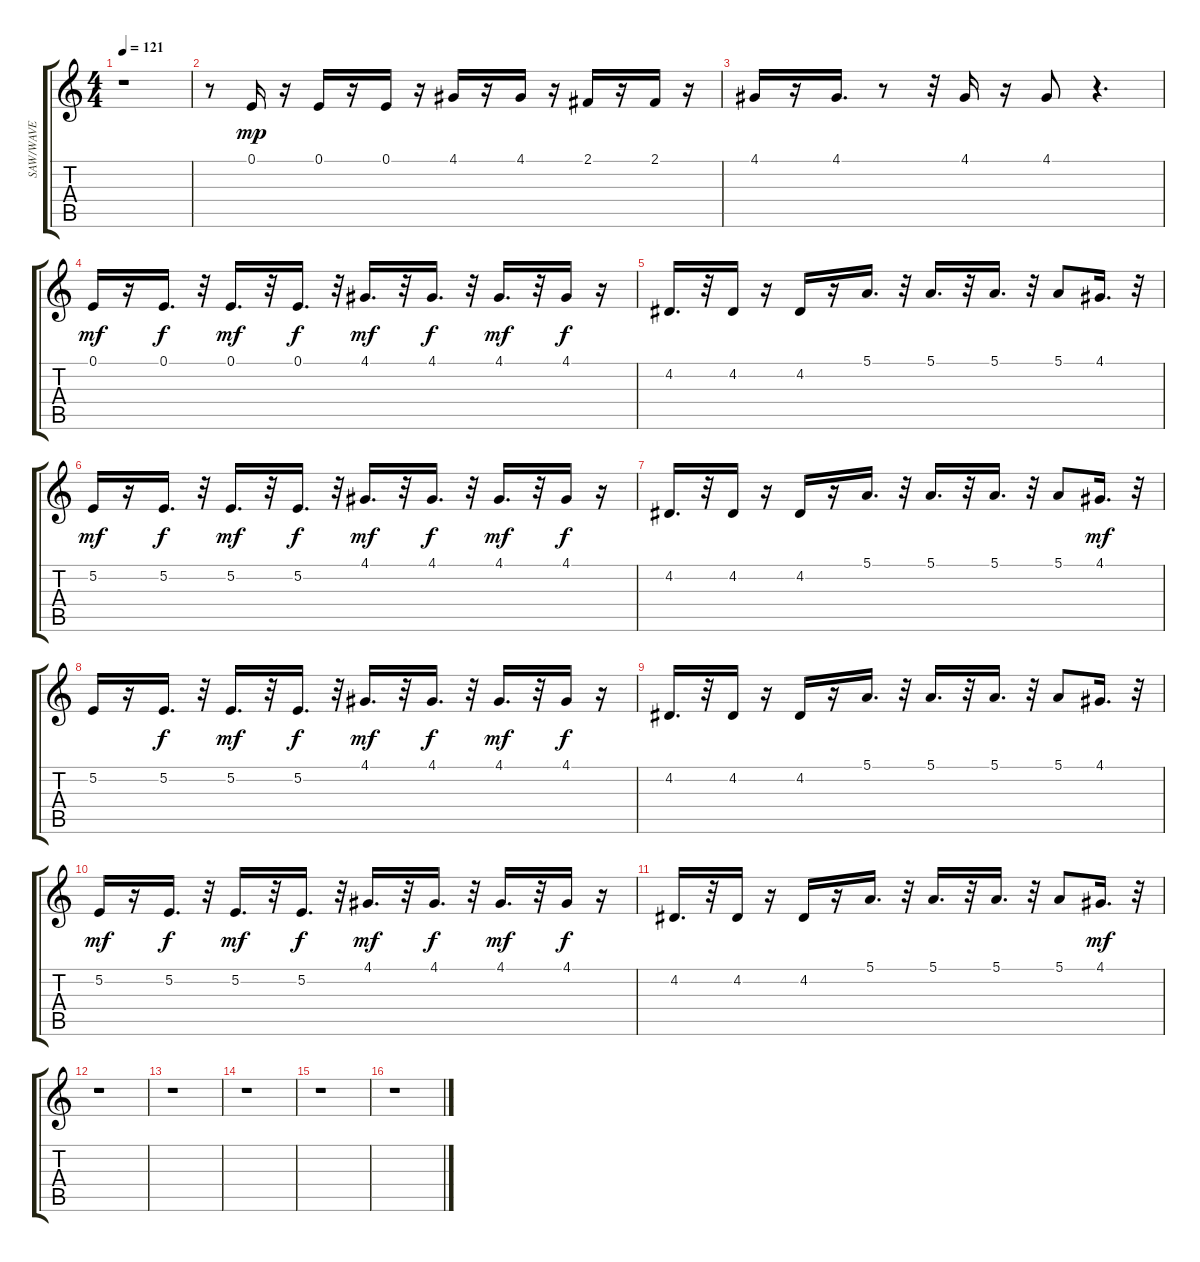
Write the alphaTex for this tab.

\track ("SAW/WAVE" "SAW/WAVE") {instrument lead2sawtooth}
\staff {score tabs}
\tuning (E4 B3 G3 D3 A2 E2) {hide}
\ts (4 4)
\tempo 121
\clef g2
\ks c
r.1{dy mp} |
r.8 0.1.16 r.16 0.1.16 r.16 0.1.16 r.16 4.1.16 r.16 4.1.16 r.16 2.1.16 r.16 2.1.16 r.16 |
4.1.16 r.16 4.1.16{d} r.8 r.32 4.1.16 r.16 4.1.8 r.4{d} |
0.1.16{dy mf} r.16 0.1.16{d dy f} r.32 0.1.16{d dy mf} r.32 0.1.16{d dy f} r.32 4.1.16{d dy mf} r.32 4.1.16{d dy f} r.32 4.1.16{d dy mf} r.32 4.1.16{dy f} r.16 |
4.2.16{d} r.32 4.2.16 r.16 4.2.16 r.16 5.1.16{d} r.32 5.1.16{d} r.32 5.1.16{d} r.32 5.1.8 4.1.16{d} r.32 |
5.2.16{dy mf} r.16 5.2.16{d dy f} r.32 5.2.16{d dy mf} r.32 5.2.16{d dy f} r.32 4.1.16{d dy mf} r.32 4.1.16{d dy f} r.32 4.1.16{d dy mf} r.32 4.1.16{dy f} r.16 |
4.2.16{d} r.32 4.2.16 r.16 4.2.16 r.16 5.1.16{d} r.32 5.1.16{d} r.32 5.1.16{d} r.32 5.1.8 4.1.16{d dy mf} r.32 |
5.2.16 r.16 5.2.16{d dy f} r.32 5.2.16{d dy mf} r.32 5.2.16{d dy f} r.32 4.1.16{d dy mf} r.32 4.1.16{d dy f} r.32 4.1.16{d dy mf} r.32 4.1.16{dy f} r.16 |
4.2.16{d} r.32 4.2.16 r.16 4.2.16 r.16 5.1.16{d} r.32 5.1.16{d} r.32 5.1.16{d} r.32 5.1.8 4.1.16{d} r.32 |
5.2.16{dy mf} r.16 5.2.16{d dy f} r.32 5.2.16{d dy mf} r.32 5.2.16{d dy f} r.32 4.1.16{d dy mf} r.32 4.1.16{d dy f} r.32 4.1.16{d dy mf} r.32 4.1.16{dy f} r.16 |
4.2.16{d} r.32 4.2.16 r.16 4.2.16 r.16 5.1.16{d} r.32 5.1.16{d} r.32 5.1.16{d} r.32 5.1.8 4.1.16{d dy mf} r.32 |
r.1 |
r.1 |
r.1 |
r.1 |
r.1
